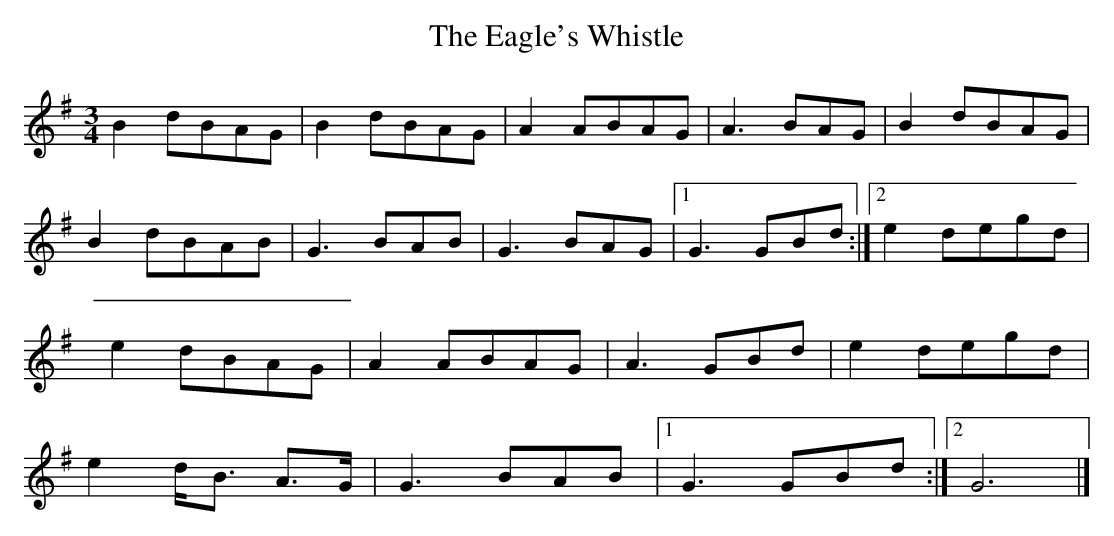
X:1
T:Eagle's Whistle, The
L:1/8
M:3/4
K:G
B2 dBAG | B2 dBAG | A2 ABAG | A3 BAG | B2 dBAG |
B2 dBAB | G3  BAB | G3 BAG  |1 G3 GBd :|2 e2 degd |
e2 dBAG | A2 ABAG | A3 GBd  | e2 degd |
e2 d<B A>G |  G3 BAB |1 G3 GBd :|2 G6 |]
